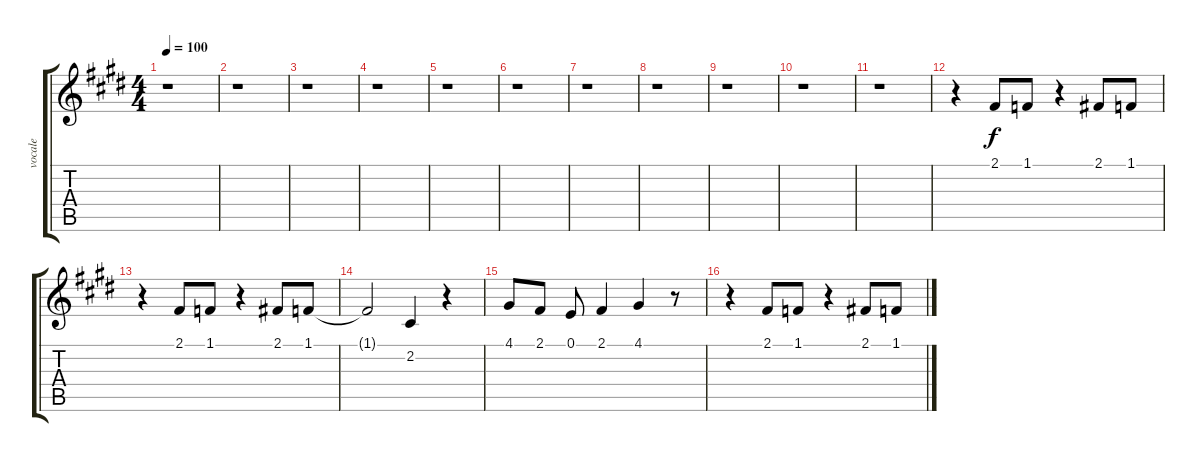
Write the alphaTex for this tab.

\track ("vocale" "vocale") {instrument choiraahs}
\staff {score tabs}
\tuning (E4 B3 G3 D3 A2 E2) {hide}
\ts (4 4)
\tempo 100
\clef g2
\ks e
r.1{dy f} |
r.1 |
r.1 |
r.1 |
r.1 |
r.1 |
r.1 |
r.1 |
r.1 |
r.1 |
r.1 |
r.4 2.1.8 1.1.8 r.4 2.1.8 1.1.8 |
r.4 2.1.8 1.1.8 r.4 2.1.8 1.1.8 |
1.1{t}.2 2.2.4 r.4 |
4.1.8 2.1.8 0.1.8 2.1.4 4.1.4 r.8 |
r.4 2.1.8 1.1.8 r.4 2.1.8 1.1.8
